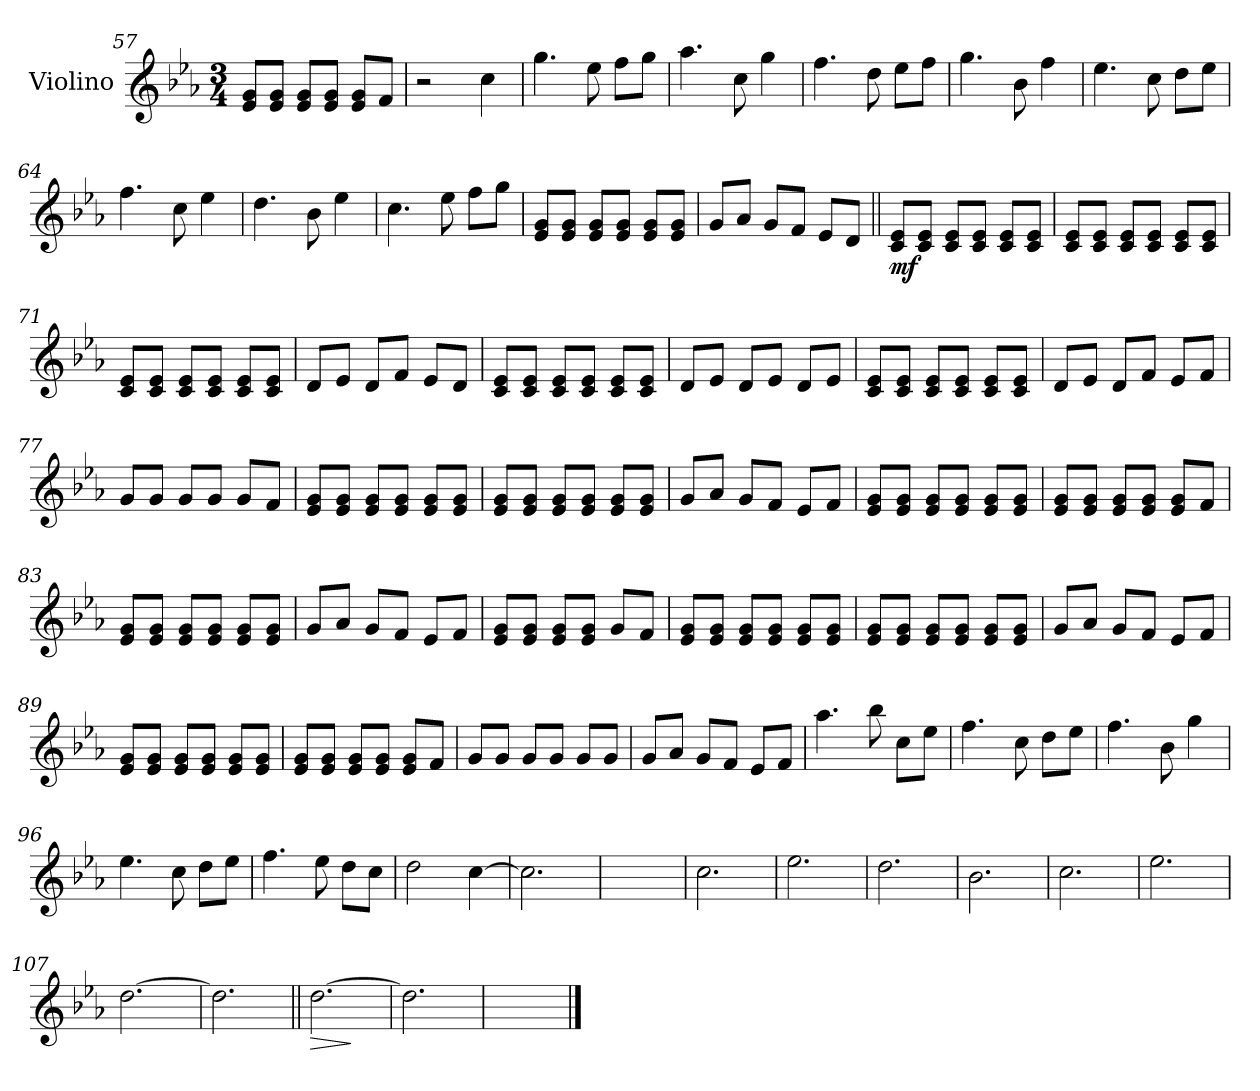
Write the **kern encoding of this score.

**kern	**dynam
*part1	*part1
*staff1	*staff1
*I"Violino	*
*I'Vln.	*
*clefG2	*
*k[b-e-a-]	*
*M3/4	*
=57	=57
8e-/ 8g/L	.
8e-/ 8g/J	.
8e-/ 8g/L	.
8e-/ 8g/J	.
8e-/ 8g/L	.
8f/J	.
=58	=58
2r	.
4cc\	.
=59	=59
4.gg\	.
8ee-\	.
8ff\L	.
8gg\J	.
=60	=60
4.aa-\	.
8cc\	.
4gg\	.
=61	=61
4.ff\	.
8dd\	.
8ee-\L	.
8ff\J	.
=62	=62
4.gg\	.
8b-\	.
4ff\	.
!!LO:LB:g=z
=63	=63
4.ee-\	.
8cc\	.
8dd\L	.
8ee-\J	.
=64	=64
4.ff\	.
8cc\	.
4ee-\	.
=65	=65
4.dd\	.
8b-\	.
4ee-\	.
=66	=66
4.cc\	.
8ee-\	.
8ff\L	.
8gg\J	.
=67	=67
8e-/ 8g/L	.
8e-/ 8g/J	.
8e-/ 8g/L	.
8e-/ 8g/J	.
8e-/ 8g/L	.
8e-/ 8g/J	.
=68	=68
8g/L	.
8a-/J	.
8g/L	.
8f/J	.
8e-/L	.
8d/J	.
=69||	=69||
!	!LO:DY:b
8c/ 8e-/L	mf
8c/ 8e-/J	.
8c/ 8e-/L	.
8c/ 8e-/J	.
8c/ 8e-/L	.
8c/ 8e-/J	.
!!LO:LB:g=z
=70	=70
8c/ 8e-/L	.
8c/ 8e-/J	.
8c/ 8e-/L	.
8c/ 8e-/J	.
8c/ 8e-/L	.
8c/ 8e-/J	.
=71	=71
8c/ 8e-/L	.
8c/ 8e-/J	.
8c/ 8e-/L	.
8c/ 8e-/J	.
8c/ 8e-/L	.
8c/ 8e-/J	.
=72	=72
8d/L	.
8e-/J	.
8d/L	.
8f/J	.
8e-/L	.
8d/J	.
=73	=73
8c/ 8e-/L	.
8c/ 8e-/J	.
8c/ 8e-/L	.
8c/ 8e-/J	.
8c/ 8e-/L	.
8c/ 8e-/J	.
=74	=74
8d/L	.
8e-/J	.
8d/L	.
8e-/J	.
8d/L	.
8e-/J	.
!!LO:LB:g=z
=75	=75
8c/ 8e-/L	.
8c/ 8e-/J	.
8c/ 8e-/L	.
8c/ 8e-/J	.
8c/ 8e-/L	.
8c/ 8e-/J	.
=76	=76
8d/L	.
8e-/J	.
8d/L	.
8f/J	.
8e-/L	.
8f/J	.
=77	=77
8g/L	.
8g/J	.
8g/L	.
8g/J	.
8g/L	.
8f/J	.
=78	=78
8e-/ 8g/L	.
8e-/ 8g/J	.
8e-/ 8g/L	.
8e-/ 8g/J	.
8e-/ 8g/L	.
8e-/ 8g/J	.
=79	=79
8e-/ 8g/L	.
8e-/ 8g/J	.
8e-/ 8g/L	.
8e-/ 8g/J	.
8e-/ 8g/L	.
8e-/ 8g/J	.
=80	=80
8g/L	.
8a-/J	.
8g/L	.
8f/J	.
8e-/L	.
8f/J	.
!!LO:LB:g=z
=81	=81
8e-/ 8g/L	.
8e-/ 8g/J	.
8e-/ 8g/L	.
8e-/ 8g/J	.
8e-/ 8g/L	.
8e-/ 8g/J	.
=82	=82
8e-/ 8g/L	.
8e-/ 8g/J	.
8e-/ 8g/L	.
8e-/ 8g/J	.
8e-/ 8g/L	.
8f/J	.
=83	=83
8e-/ 8g/L	.
8e-/ 8g/J	.
8e-/ 8g/L	.
8e-/ 8g/J	.
8e-/ 8g/L	.
8e-/ 8g/J	.
=84	=84
8g/L	.
8a-/J	.
8g/L	.
8f/J	.
8e-/L	.
8f/J	.
=85	=85
8e-/ 8g/L	.
8e-/ 8g/J	.
8e-/ 8g/L	.
8e-/ 8g/J	.
8g/L	.
8f/J	.
=86	=86
8e-/ 8g/L	.
8e-/ 8g/J	.
8e-/ 8g/L	.
8e-/ 8g/J	.
8e-/ 8g/L	.
8e-/ 8g/J	.
!!LO:PB:g=z
=87	=87
8e-/ 8g/L	.
8e-/ 8g/J	.
8e-/ 8g/L	.
8e-/ 8g/J	.
8e-/ 8g/L	.
8e-/ 8g/J	.
=88	=88
8g/L	.
8a-/J	.
8g/L	.
8f/J	.
8e-/L	.
8f/J	.
=89	=89
8e-/ 8g/L	.
8e-/ 8g/J	.
8e-/ 8g/L	.
8e-/ 8g/J	.
8e-/ 8g/L	.
8e-/ 8g/J	.
=90	=90
8e-/ 8g/L	.
8e-/ 8g/J	.
8e-/ 8g/L	.
8e-/ 8g/J	.
8e-/ 8g/L	.
8f/J	.
=91	=91
8g/L	.
8g/J	.
8g/L	.
8g/J	.
8g/L	.
8g/J	.
=92	=92
8g/L	.
8a-/J	.
8g/L	.
8f/J	.
8e-/L	.
8f/J	.
!!LO:LB:g=z
=93	=93
4.aa-\	.
8bb-\	.
8cc\L	.
8ee-\J	.
=94	=94
4.ff\	.
8cc\	.
8dd\L	.
8ee-\J	.
=95	=95
4.ff\	.
8b-\	.
4gg\	.
=96	=96
4.ee-\	.
8cc\	.
8dd\L	.
8ee-\J	.
=97	=97
4.ff\	.
8ee-\	.
8dd\L	.
8cc\J	.
=98	=98
2dd\	.
[4cc\	.
=99	=99
2.cc\]	.
=100	=100
2.ryy	.
=101	=101
2.cc\	.
=102	=102
2.ee-\	.
=103	=103
2.dd\	.
!!LO:LB:g=z
=104	=104
2.b-\	.
=105	=105
2.cc\	.
=106	=106
2.ee-\	.
=107	=107
[2.dd\	.
=108	=108
2.dd\]	.
=109||	=109||
!	!LO:HP:b
[2.dd\	>
.	]
=110	=110
2.dd\]	.
=111	=111
2.ryy	.
==	==
*-	*-
